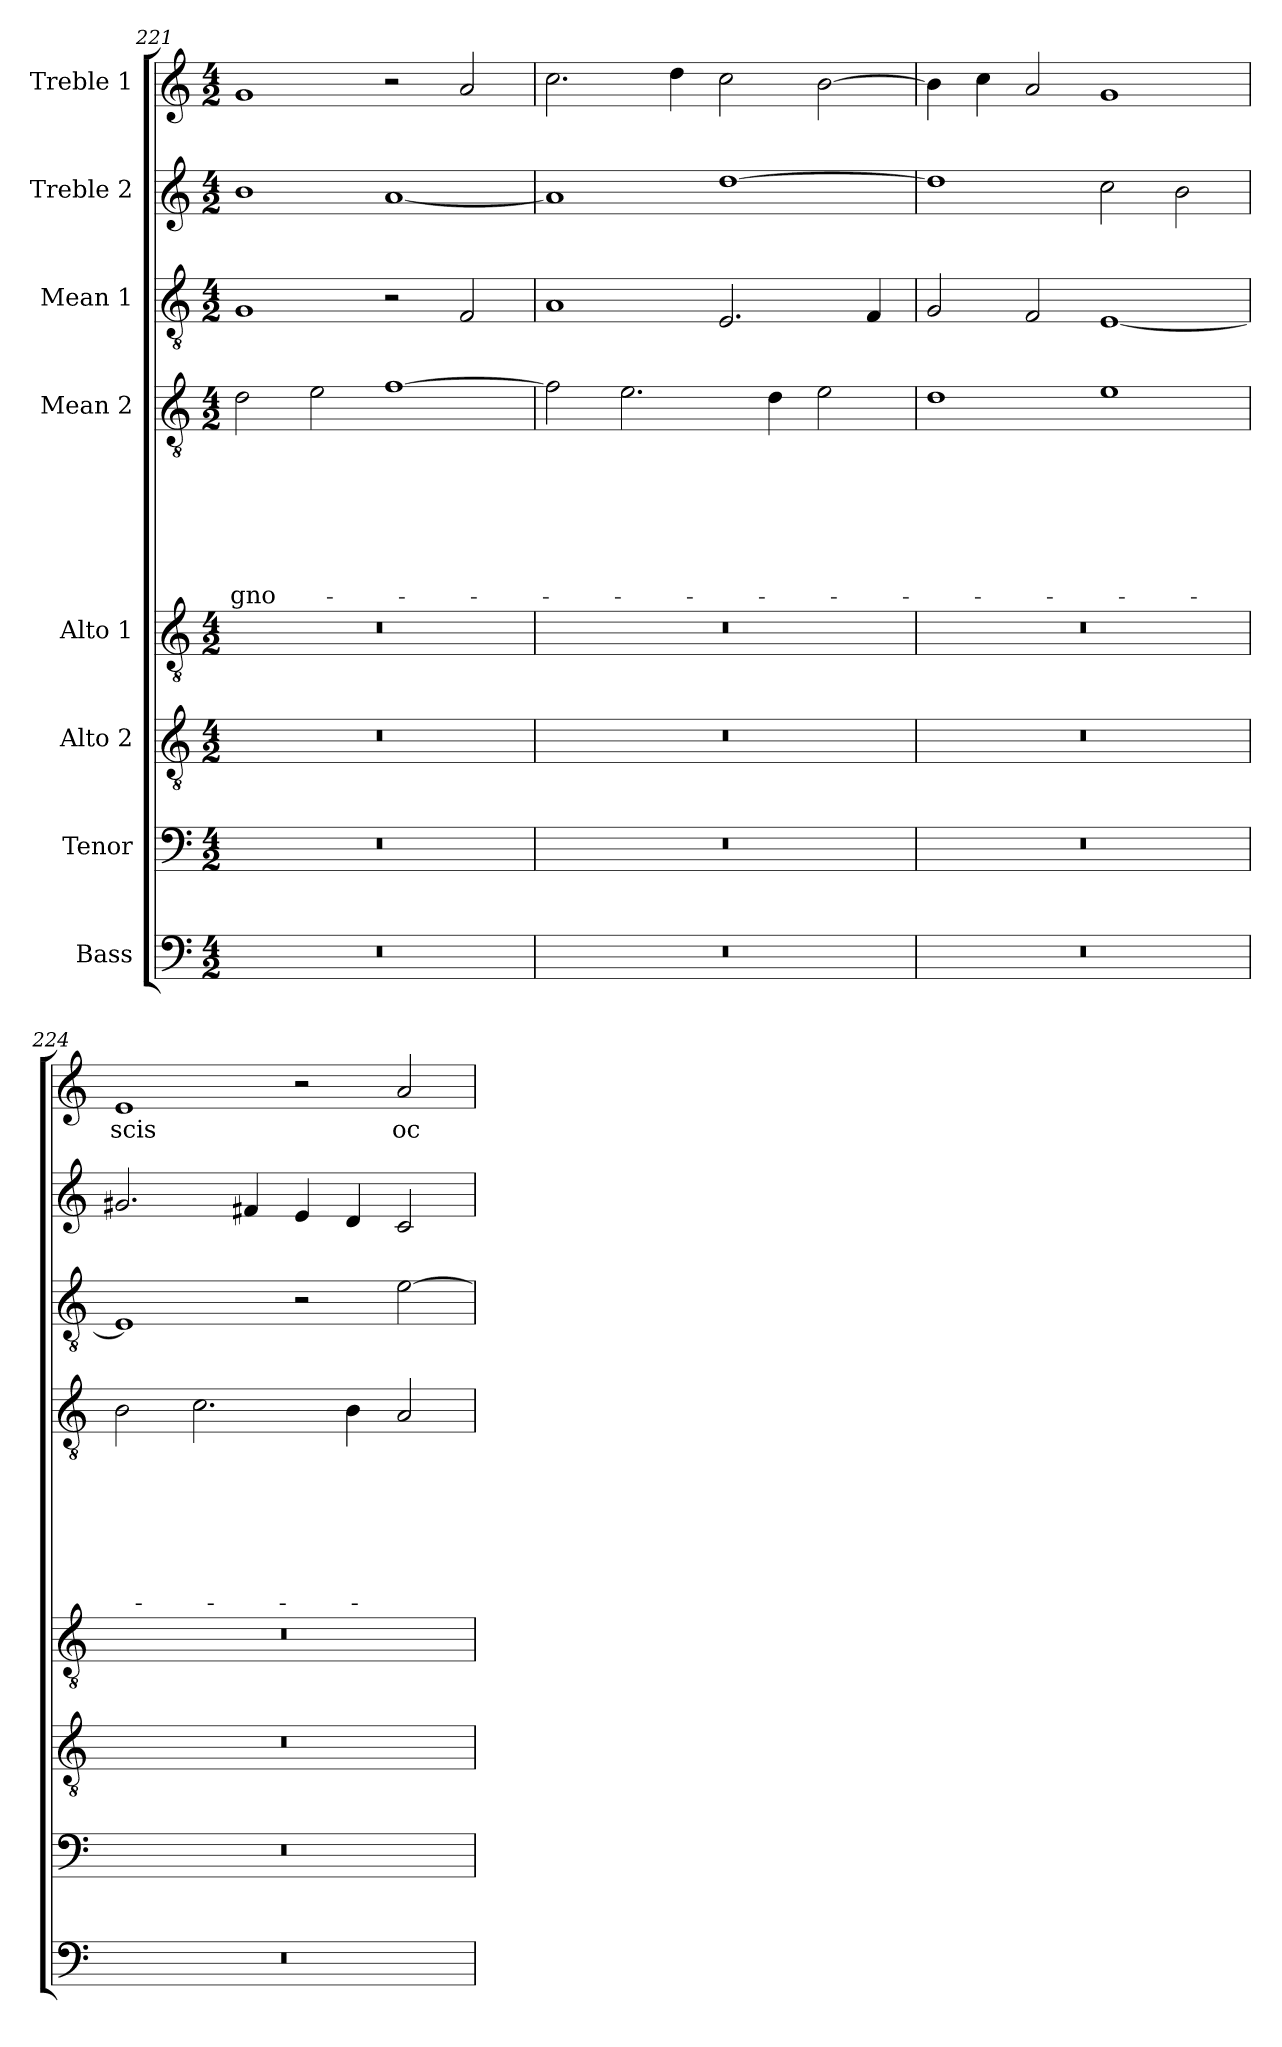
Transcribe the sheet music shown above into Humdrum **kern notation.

**kern	**kern	**kern	**kern	**kern	**text	**text	**text	**text	**text	**text	**text	**kern	**kern	**kern	**text
*part8	*part7	*part6	*part5	*part4	*part4	*part4	*part4	*part4	*part4	*part4	*part4	*part3	*part2	*part1	*part1
*staff8	*staff7	*staff6	*staff5	*staff4	*staff4	*staff4	*staff4	*staff4	*staff4	*staff4	*staff4	*staff3	*staff2	*staff1	*staff1
*I"Bass	*I"Tenor	*I"Alto 2	*I"Alto 1	*I"Mean 2	*	*	*	*	*	*	*	*I"Mean 1	*I"Treble 2	*I"Treble 1	*
!!LO:LB:g=z
*clefF4	*clefF4	*clefGv2	*clefGv2	*clefGv2	*	*	*	*	*	*	*	*clefGv2	*clefG2	*clefG2	*
*k[]	*k[]	*k[]	*k[]	*k[]	*	*	*	*	*	*	*	*k[]	*k[]	*k[]	*
*C:	*C:	*C:	*C:	*C:	*	*	*	*	*	*	*	*C:	*C:	*C:	*
*M4/2	*M4/2	*M4/2	*M4/2	*M4/2	*	*	*	*	*	*	*	*M4/2	*M4/2	*M4/2	*
=221	=221	=221	=221	=221	=221	=221	=221	=221	=221	=221	=221	=221	=221	=221	=221
0r	0r	0r	0r	2d\	.	.	.	.	.	.	-gno-	1G	1b	1g	.
.	.	.	.	2e\	.	.	.	.	.	.	.	.	.	.	.
.	.	.	.	[1f	.	.	.	.	.	.	.	2r	[1a	2r	.
.	.	.	.	.	.	.	.	.	.	.	.	2F/	.	2a/	.
=222	=222	=222	=222	=222	=222	=222	=222	=222	=222	=222	=222	=222	=222	=222	=222
0r	0r	0r	0r	2f\]	.	.	.	.	.	.	.	1A	1a]	2.cc\	.
.	.	.	.	2.e\	.	.	.	.	.	.	.	.	.	.	.
.	.	.	.	.	.	.	.	.	.	.	.	.	.	4dd\	.
.	.	.	.	.	.	.	.	.	.	.	.	2.E/	[1dd	2cc\	.
.	.	.	.	4d\	.	.	.	.	.	.	.	.	.	.	.
.	.	.	.	2e\	.	.	.	.	.	.	.	.	.	[2b\	.
.	.	.	.	.	.	.	.	.	.	.	.	4F/	.	.	.
=223	=223	=223	=223	=223	=223	=223	=223	=223	=223	=223	=223	=223	=223	=223	=223
0r	0r	0r	0r	1d	.	.	.	.	.	.	.	2G/	1dd]	4b\]	.
.	.	.	.	.	.	.	.	.	.	.	.	.	.	4cc\	.
.	.	.	.	.	.	.	.	.	.	.	.	2F/	.	2a/	.
.	.	.	.	1e	.	.	.	.	.	.	.	[1E	2cc\	1g	.
.	.	.	.	.	.	.	.	.	.	.	.	.	2b\	.	.
=224	=224	=224	=224	=224	=224	=224	=224	=224	=224	=224	=224	=224	=224	=224	=224
0r	0r	0r	0r	2B\	.	.	.	.	.	.	.	1E]	2.g#X/	1e	-scis
.	.	.	.	2.c\	.	.	.	.	.	.	.	.	.	.	.
.	.	.	.	.	.	.	.	.	.	.	.	.	4f#X/	.	.
.	.	.	.	.	.	.	.	.	.	.	.	2r	4e/	2r	.
.	.	.	.	4B\	.	.	.	.	.	.	.	.	4d/	.	.
.	.	.	.	2A/	.	.	.	.	.	.	.	[2e\	2c/	2a/	oc-
=	=	=	=	=	=	=	=	=	=	=	=	=	=	=	=
*-	*-	*-	*-	*-	*-	*-	*-	*-	*-	*-	*-	*-	*-	*-	*-
